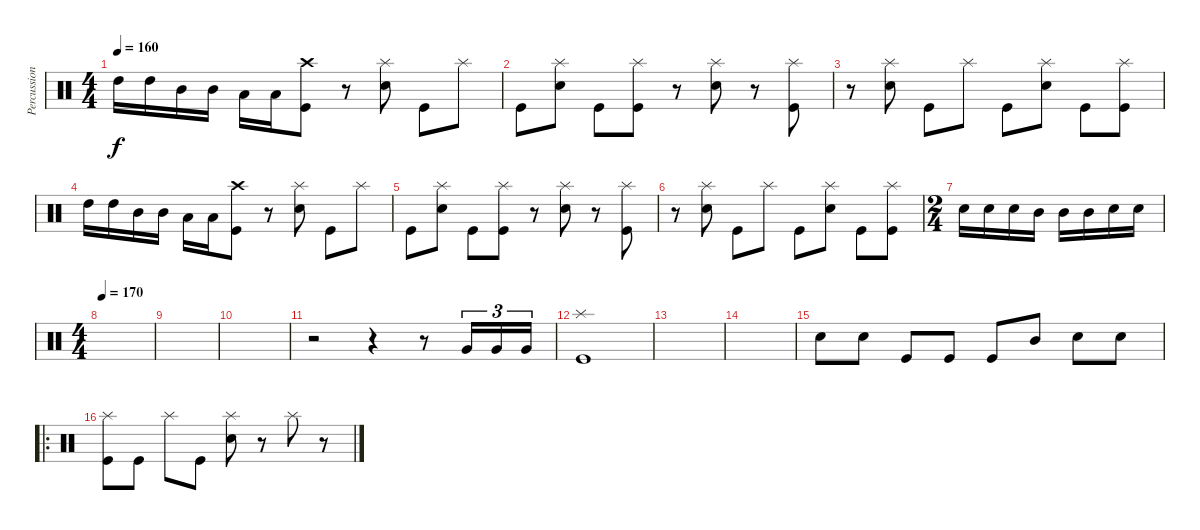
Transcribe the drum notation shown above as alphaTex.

\track ("Percussions" "Percussion") {instrument percussion}
\staff {score}
\articulation defaults
\ts (4 4)
\tempo 160
\clef neutral
\ks c "High Tom (hit)".16{dy f} "High Tom (hit)".16 "Mid Tom (hit)".16 "Mid Tom (hit)".16 "Low Tom (hit)".16 "Low Tom (hit)".16
("Kick (hit)" "Crash high (hit)").8 r.8 ("Electric Snare (hit)" "Splash (hit)").8 "Kick (hit)".8 "Splash (hit)".8 |
"Kick (hit)".8 ("Electric Snare (hit)" "Splash (hit)").8 "Kick (hit)".8 ("Kick (hit)" "Splash (hit)").8 r.8 ("Electric Snare (hit)" "Splash (hit)").8 r.8 ("Kick (hit)" "Splash (hit)").8 |
r.8 ("Electric Snare (hit)" "Splash (hit)").8 "Kick (hit)".8 "Splash (hit)".8 "Kick (hit)".8 ("Electric Snare (hit)" "Splash (hit)").8 "Kick (hit)".8 ("Kick (hit)" "Splash (hit)").8 |
"High Tom (hit)".16 "High Tom (hit)".16 "Mid Tom (hit)".16 "Mid Tom (hit)".16 "Low Tom (hit)".16 "Low Tom (hit)".16 ("Kick (hit)" "Crash high (hit)").8 r.8 ("Electric Snare (hit)" "Splash (hit)").8 "Kick (hit)".8 "Splash (hit)".8 |
"Kick (hit)".8 ("Electric Snare (hit)" "Splash (hit)").8 "Kick (hit)".8 ("Kick (hit)" "Splash (hit)").8 r.8 ("Electric Snare (hit)" "Splash (hit)").8 r.8 ("Kick (hit)" "Splash (hit)").8 |
r.8 ("Electric Snare (hit)" "Splash (hit)").8 "Kick (hit)".8 "Splash (hit)".8 "Kick (hit)".8 ("Electric Snare (hit)" "Splash (hit)").8 "Kick (hit)".8 ("Kick (hit)" "Splash (hit)").8 |
\ts (2 4)
"Electric Snare (hit)".16 "Electric Snare (hit)".16 "Electric Snare (hit)".16 "Mid Tom (hit)".16 "Mid Tom (hit)".16 "Mid Tom (hit)".16 "Electric Snare (hit)".16 "Electric Snare (hit)".16 |
\ts (4 4)
\tempo 170
|
|
|
r.2 r.4 r.8 "Very Low Tom (hit)".16{tu (3 2)} "Very Low Tom (hit)".16{tu (3 2)} "Very Low Tom (hit)".16{tu (3 2)} |
("Kick (hit)" "Splash (hit)").1 |
|
|
"Electric Snare (hit)".8 "Electric Snare (hit)".8 "Kick (hit)".8 "Kick (hit)".8 "Kick (hit)".8 "Mid Tom (hit)".8 "Electric Snare (hit)".8 "Electric Snare (hit)".8 |
\ro
("Kick (hit)" "Splash (hit)").8 "Kick (hit)".8 "Splash (hit)".8 "Kick (hit)".8 ("Electric Snare (hit)" "Splash (hit)").8 r.8 "Splash (hit)".8 r.8
